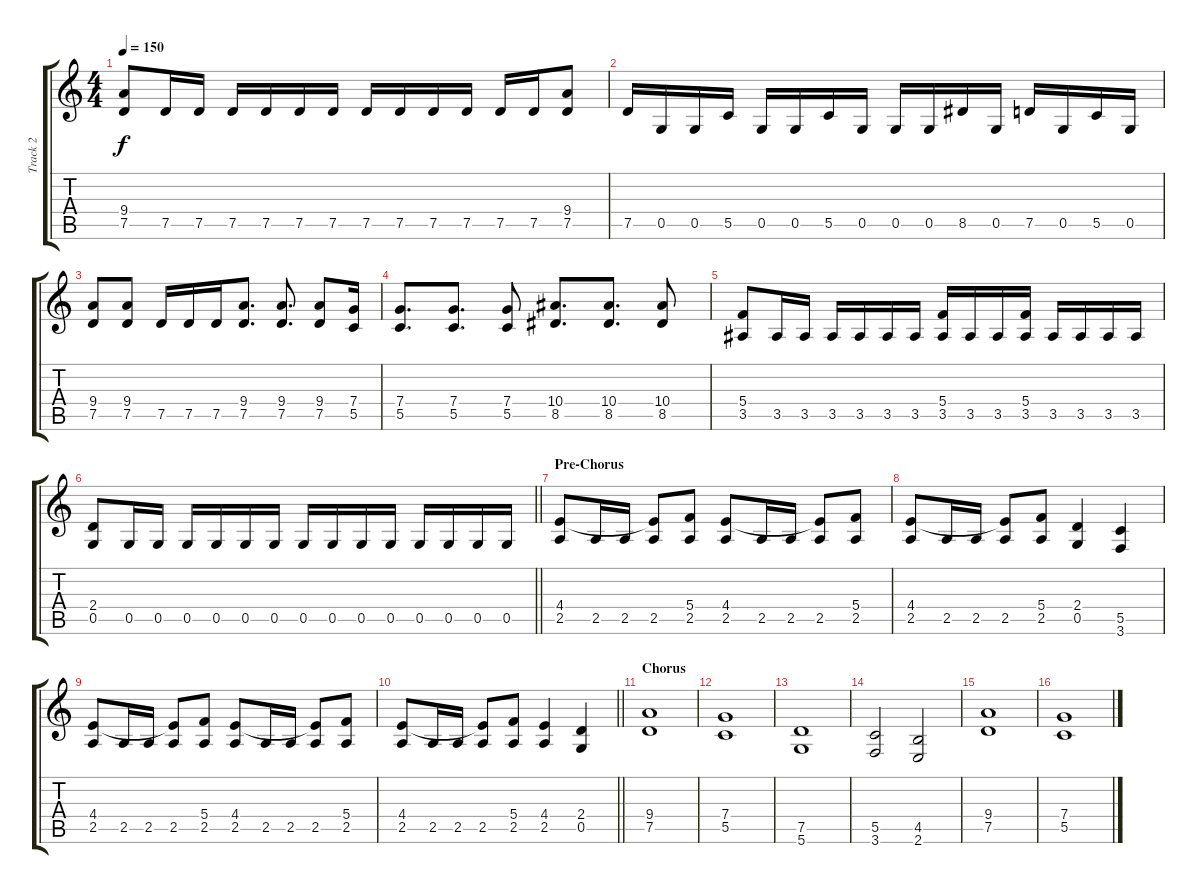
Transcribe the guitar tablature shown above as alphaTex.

\track ("Track 2" "Track 2") {instrument distortionguitar}
\staff {score tabs}
\tuning (D4 A3 F3 C3 G2 D2) {hide}
\ts (4 4)
\tempo 150
\clef g2
\ks c
(9.4 7.5).8{dy f} 7.5.16 7.5.16 7.5.16 7.5.16 7.5.16 7.5.16 7.5.16 7.5.16 7.5.16 7.5.16 7.5.16 7.5.16 (9.4 7.5).8 |
7.5.16 0.5.16 0.5.16 5.5.16 0.5.16 0.5.16 5.5.16 0.5.16 0.5.16 0.5.16 8.5.16 0.5.16 7.5.16 0.5.16 5.5.16 0.5.16 |
(9.4 7.5).8 (9.4 7.5).8 7.5.16 7.5.16 7.5.16 (9.4 7.5).8{d} (9.4 7.5).8{d} (9.4 7.5).8 (7.4 5.5).16 |
(7.4 5.5).8{d} (7.4 5.5).8{d} (7.4 5.5).8 (10.4 8.5).8{d} (10.4 8.5).8{d} (10.4 8.5).8 |
(5.4 3.5).8 3.5.16 3.5.16 3.5.16 3.5.16 3.5.16 3.5.16 (5.4 3.5).16 3.5.16 3.5.16 (5.4 3.5).16 3.5.16 3.5.16 3.5.16 3.5.16 |
\barLineRight lightlight
(2.4 0.5).8 0.5.16 0.5.16 0.5.16 0.5.16 0.5.16 0.5.16 0.5.16 0.5.16 0.5.16 0.5.16 0.5.16 0.5.16 0.5.16 0.5.16 |
\section ("" "Pre-Chorus")
(4.4 2.5).8 2.5.16 2.5.16 (4.4{t} 2.5).8 (5.4 2.5).8 (4.4 2.5).8 2.5.16 2.5.16 (4.4{t} 2.5).8 (5.4 2.5).8 |
(4.4 2.5).8 2.5.16 2.5.16 (4.4{t} 2.5).8 (5.4 2.5).8 (2.4 0.5).4 (5.5 3.6).4 |
(4.4 2.5).8 2.5.16 2.5.16 (4.4{t} 2.5).8 (5.4 2.5).8 (4.4 2.5).8 2.5.16 2.5.16 (4.4{t} 2.5).8 (5.4 2.5).8 |
\barLineRight lightlight
(4.4 2.5).8 2.5.16 2.5.16 (4.4{t} 2.5).8 (5.4 2.5).8 (4.4 2.5).4 (2.4 0.5).4 |
\section ("" "Chorus")
(9.4 7.5).1 |
(7.4 5.5).1 |
(7.5 5.6).1 |
(5.5 3.6).2 (4.5 2.6).2 |
(9.4 7.5).1 |
(7.4 5.5).1
